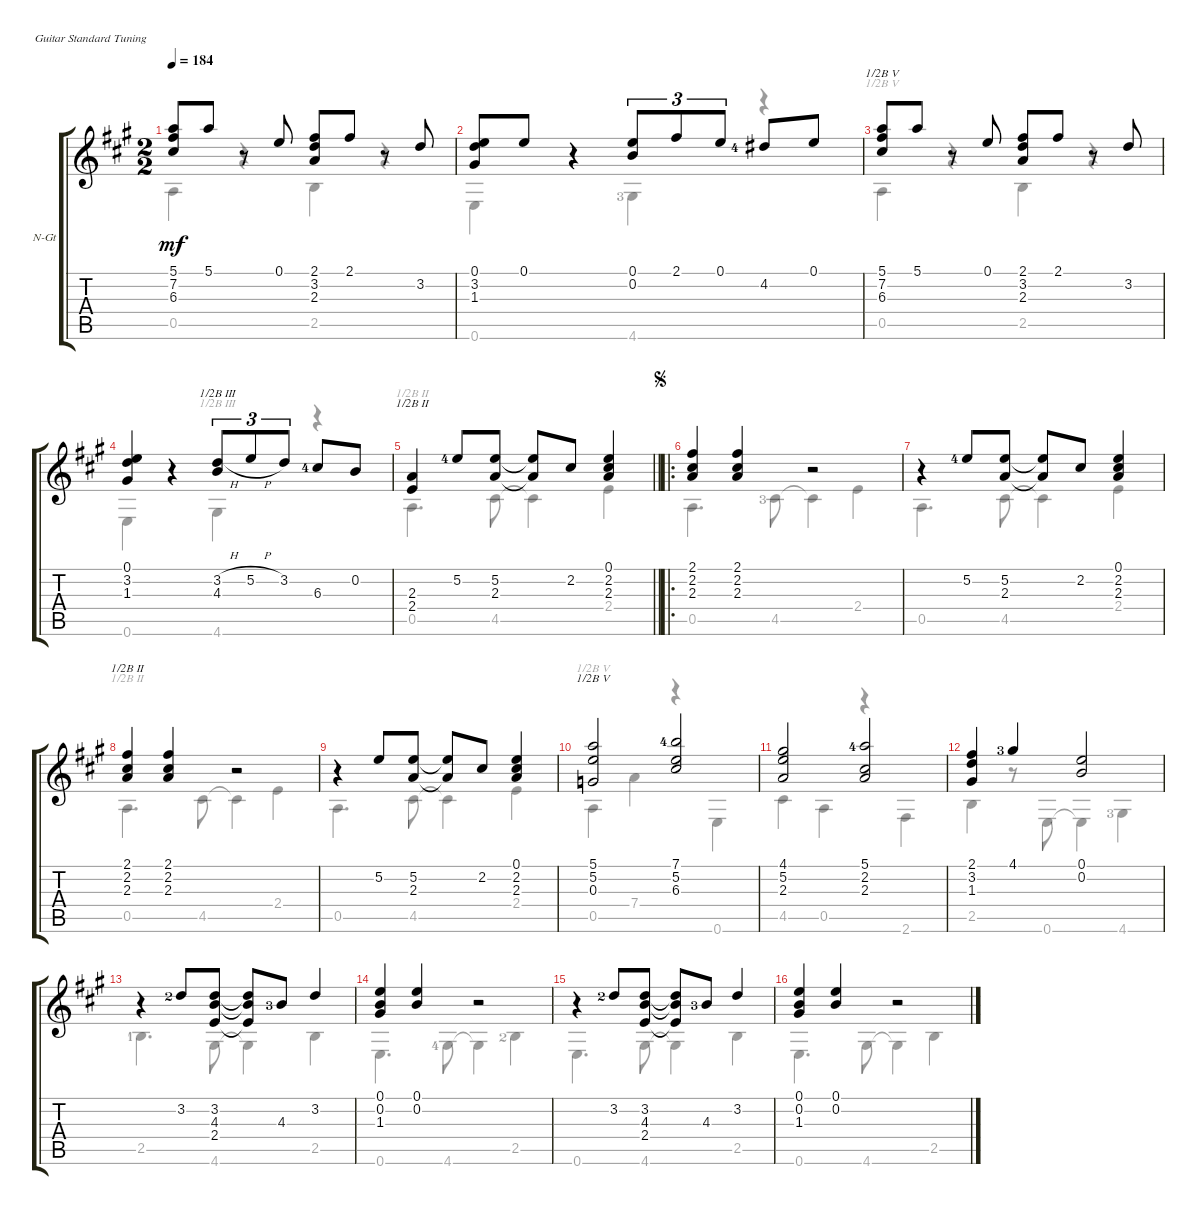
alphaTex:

\defaultSystemsLayout 4
\bracketExtendMode groupsimilarinstruments
\firstSystemTrackNameOrientation horizontal
\otherSystemsTrackNameOrientation horizontal
\track ("Nylon Guitar" "N-Gt") {instrument acousticguitarsteel}
\staff {score tabs}
\tuning (E4 B3 G3 D3 A2 E2)
\voice
\ts (2 2)
\tempo 184
\clef g2
\ks a
(5.1 6.3 7.2).8{dy mf instrument acousticguitarsteel} 5.1.8 r.8 0.1.8 (2.1 3.2 2.3).8 2.1.8 r.8 3.2.8 |
(0.1 3.2 1.3).8 0.1.8 r.4 (0.1 0.2).8{tu (3 2)} 2.1.8{tu (3 2)} 0.1.8{tu (3 2)} 4.2{lf 5}.8 0.1.8 |
(5.1 7.2 6.3).8{barre (5 half)} 5.1.8 r.8 0.1.8 (2.1 3.2 2.3).8 2.1.8 r.8 3.2.8 |
(0.1 3.2 1.3).4 r.4 (3.2{h} 4.3).8{tu (3 2) barre (3 half)} 5.2{h}.8{tu (3 2)} 3.2.8{tu (3 2)} 6.3{lf 5}.8 0.2.8 |
\barLineRight lightlight
(2.3 2.4).4{barre (2 half)} 5.2{lf 5}.8 (5.2 2.3).8 (2.3{t} 5.2{t}).8 2.2.8 (0.1 2.2 2.3).4 |
\ro
\jump segno
(2.1 2.2 2.3).4 (2.3 2.2 2.1).4 r.2 |
r.4 5.2{lf 5}.8 (5.2 2.3).8 (2.3{t} 5.2{t}).8 2.2.8 (0.1 2.2 2.3).4 |
(2.1 2.2 2.3).4{barre (2 half)} (2.3 2.2 2.1).4 r.2 |
r.4 5.2.8 (5.2 2.3).8 (2.3{t} 5.2{t}).8 2.2.8 (0.1 2.2 2.3).4 |
(5.1 5.2 0.3).2{barre (5 half)} (6.3 5.2 7.1{lf 5}).2 |
(4.1 5.2 2.3).2 (2.3 2.2 5.1{lf 5}).2 |
(2.1 3.2 1.3).4 4.1{lf 4}.4 (0.1 0.2).2 |
r.4 3.2{lf 3}.8 (3.2 4.3 2.4).8 (2.4{t} 4.3{t} 3.2{t}).8 4.3{lf 4}.8 3.2.4 |
(0.1 0.2 1.3).4 (0.1 0.2).4 r.2 |
r.4 3.2{lf 3}.8 (3.2 4.3 2.4).8 (2.4{t} 4.3{t} 3.2{t}).8 4.3{lf 4}.8 3.2.4 |
(0.1 0.2 1.3).4 (0.2 0.1).4 r.2
\voice
\clef g2
\ottava regular
\simile none
\ks a
0.5.4{dy mf} r.4 2.5.4 r.4 |
0.6.4 r.4 4.6{lf 4}.4 r.4 |
0.5.4{barre (5 half)} r.4 2.5.4 r.4 |
0.6.4 r.4 4.6.4{barre (3 half)} r.4 |
\barLineRight lightlight
0.5.4{d barre (2 half)} 4.5.8 4.5{t}.4 2.4.4 |
0.5.4{d} 4.5{lf 4}.8 4.5{t}.4 2.4.4 |
0.5.4{d} 4.5.8 4.5{t}.4 2.4.4 |
0.5.4{d barre (2 half)} 4.5.8 4.5{t}.4 2.4.4 |
0.5.4{d} 4.5.8 4.5{t}.4 2.4.4 |
0.5.4{barre (5 half)} 7.4.4 r.4 0.6.4 |
4.5.4 0.5.4 r.4 2.6.4 |
2.5.4 r.8 0.6.8 0.6{t}.4 4.6{lf 4}.4 |
2.5{lf 2}.4{d} 4.6.8 4.6{t}.4 2.5.4 |
0.6.4{d} 4.6{lf 5}.8 4.6{t}.4 2.5{lf 3}.4 |
0.6.4{d} 4.6.8 4.6{t}.4 2.5.4 |
0.6.4{d} 4.6.8 4.6{t}.4 2.5.4
